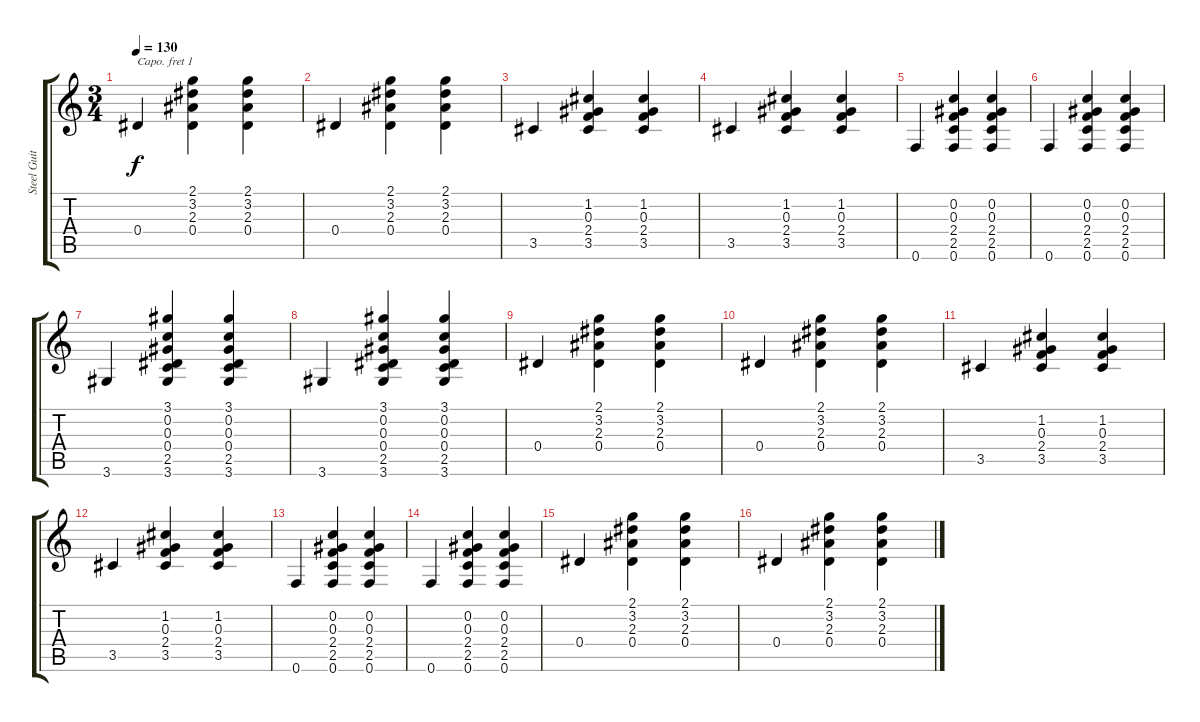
\track ("Steel Guitar" "Steel Guit") {instrument acousticguitarsteel}
\staff {score tabs}
\capo 1
\tuning (E4 B3 G3 D3 A2 E2) {hide}
\ts (3 4)
\tempo 130
\clef g2
\ks c
0.4.4{dy f} (2.1 3.2 2.3 0.4).4 (2.1 3.2 2.3 0.4).4 |
0.4.4 (2.1 3.2 2.3 0.4).4 (2.1 3.2 2.3 0.4).4 |
3.5.4 (1.2 0.3 2.4 3.5).4 (1.2 0.3 2.4 3.5).4 |
3.5.4 (1.2 0.3 2.4 3.5).4 (1.2 0.3 2.4 3.5).4 |
0.6.4 (0.2 0.3 2.4 2.5 0.6).4 (0.2 0.3 2.4 2.5 0.6).4 |
0.6.4 (0.2 0.3 2.4 2.5 0.6).4 (0.2 0.3 2.4 2.5 0.6).4 |
3.6.4 (3.1 0.2 0.3 0.4 2.5 3.6).4 (3.1 0.2 0.3 0.4 2.5 3.6).4 |
3.6.4 (3.1 0.2 0.3 0.4 2.5 3.6).4 (3.1 0.2 0.3 0.4 2.5 3.6).4 |
0.4.4 (2.1 3.2 2.3 0.4).4 (2.1 3.2 2.3 0.4).4 |
0.4.4 (2.1 3.2 2.3 0.4).4 (2.1 3.2 2.3 0.4).4 |
3.5.4 (1.2 0.3 2.4 3.5).4 (1.2 0.3 2.4 3.5).4 |
3.5.4 (1.2 0.3 2.4 3.5).4 (1.2 0.3 2.4 3.5).4 |
0.6.4 (0.2 0.3 2.4 2.5 0.6).4 (0.2 0.3 2.4 2.5 0.6).4 |
0.6.4 (0.2 0.3 2.4 2.5 0.6).4 (0.2 0.3 2.4 2.5 0.6).4 |
0.4.4 (2.1 3.2 2.3 0.4).4 (2.1 3.2 2.3 0.4).4 |
0.4.4 (2.1 3.2 2.3 0.4).4 (2.1 3.2 2.3 0.4).4
